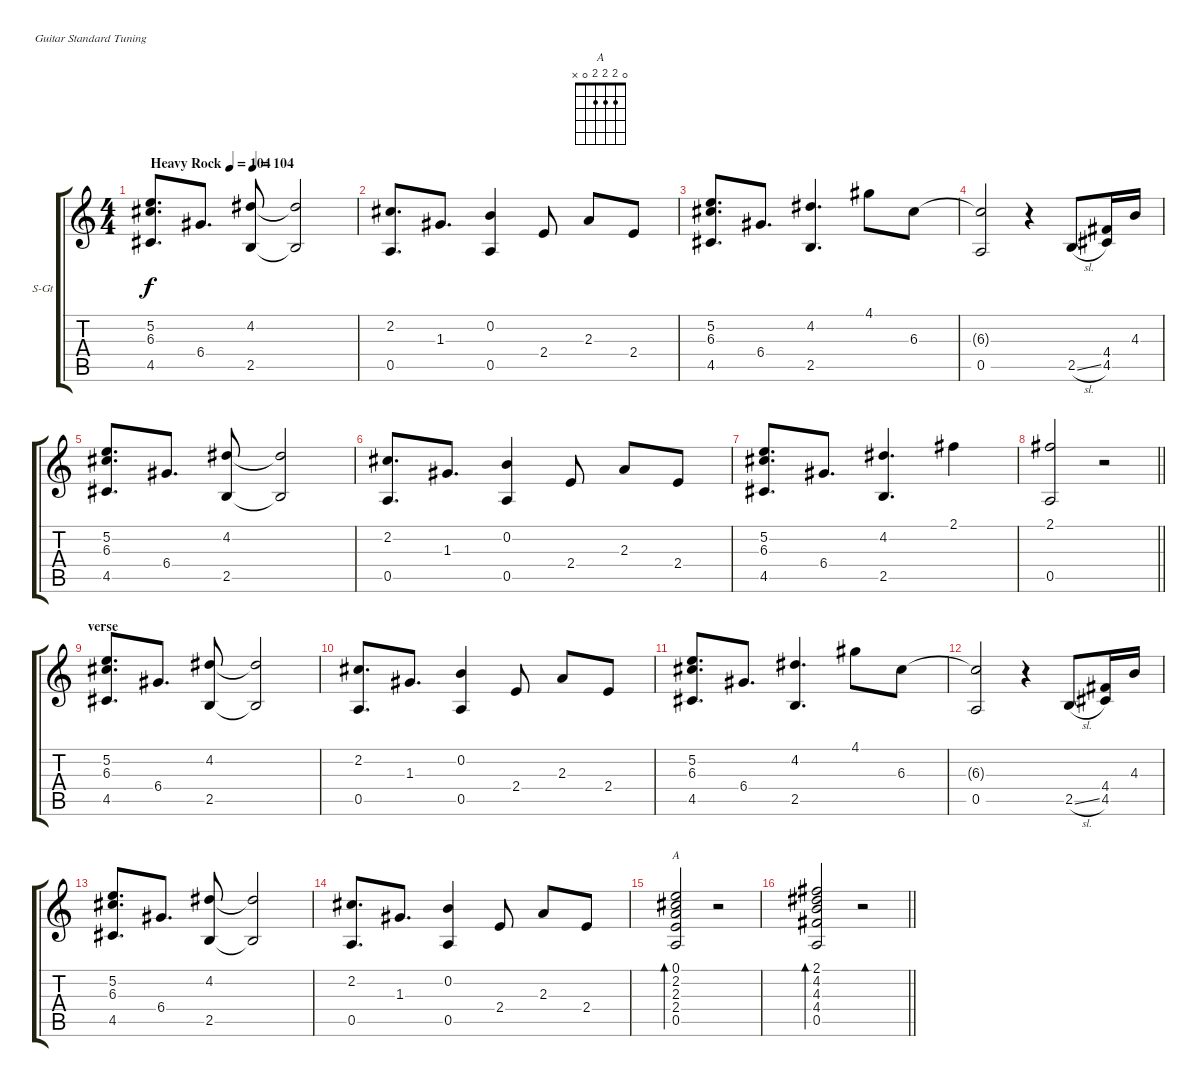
\bracketExtendMode groupsimilarinstruments
\firstSystemTrackNameOrientation horizontal
\otherSystemsTrackNameOrientation horizontal
\track ("ãèòàðà" "S-Gt") {instrument acousticguitarsteel}
\staff {score tabs}
\tuning (E4 B3 G3 D3 A2 E2)
\chord ("A" 0 2 2 2 0 x)
\ts (4 4)
\beaming (8 2 2 2 2)
\tempo (104 "Heavy Rock")
\tempo (104 0.5)
\clef g2
\ks c
(5.2 6.3 4.5).8{d dy f instrument acousticguitarsteel} 6.4.8{d} (4.2 2.5).8 (4.2{t} 2.5{t}).2 |
(2.2 0.5).8{d} 1.3.8{d} (0.2 0.5).4 2.4.8 2.3.8 2.4.8 |
(5.2 6.3 4.5).8{d} 6.4.8{d} (4.2 2.5).4{d} 4.1.8 6.3.8 |
(6.3{t} 0.5).2 r.4 2.5{sl}.8 (4.4 4.5).16 4.3.16 |
(5.2 6.3 4.5).8{d} 6.4.8{d} (4.2 2.5).8 (4.2{t} 2.5{t}).2 |
(2.2 0.5).8{d} 1.3.8{d} (0.2 0.5).4 2.4.8 2.3.8 2.4.8 |
(5.2 6.3 4.5).8{d} 6.4.8{d} (4.2 2.5).4{d} 2.1.4 |
\barLineRight lightlight
(2.1 0.5).2 r.2 |
\section ("" "verse")
(5.2 6.3 4.5).8{d} 6.4.8{d} (4.2 2.5).8 (4.2{t} 2.5{t}).2 |
(2.2 0.5).8{d} 1.3.8{d} (0.2 0.5).4 2.4.8 2.3.8 2.4.8 |
(5.2 6.3 4.5).8{d} 6.4.8{d} (4.2 2.5).4{d} 4.1.8 6.3.8 |
(6.3{t} 0.5).2 r.4 2.5{sl}.8 (4.4 4.5).16 4.3.16 |
(5.2 6.3 4.5).8{d} 6.4.8{d} (4.2 2.5).8 (4.2{t} 2.5{t}).2 |
(2.2 0.5).8{d} 1.3.8{d} (0.2 0.5).4 2.4.8 2.3.8 2.4.8 |
(0.1 2.2 2.3 2.4 0.5).2{bd 120 ch "A"} r.2 |
\barLineRight lightlight
(2.1 4.3 4.4 0.5 4.2).2{bd 120} r.2
